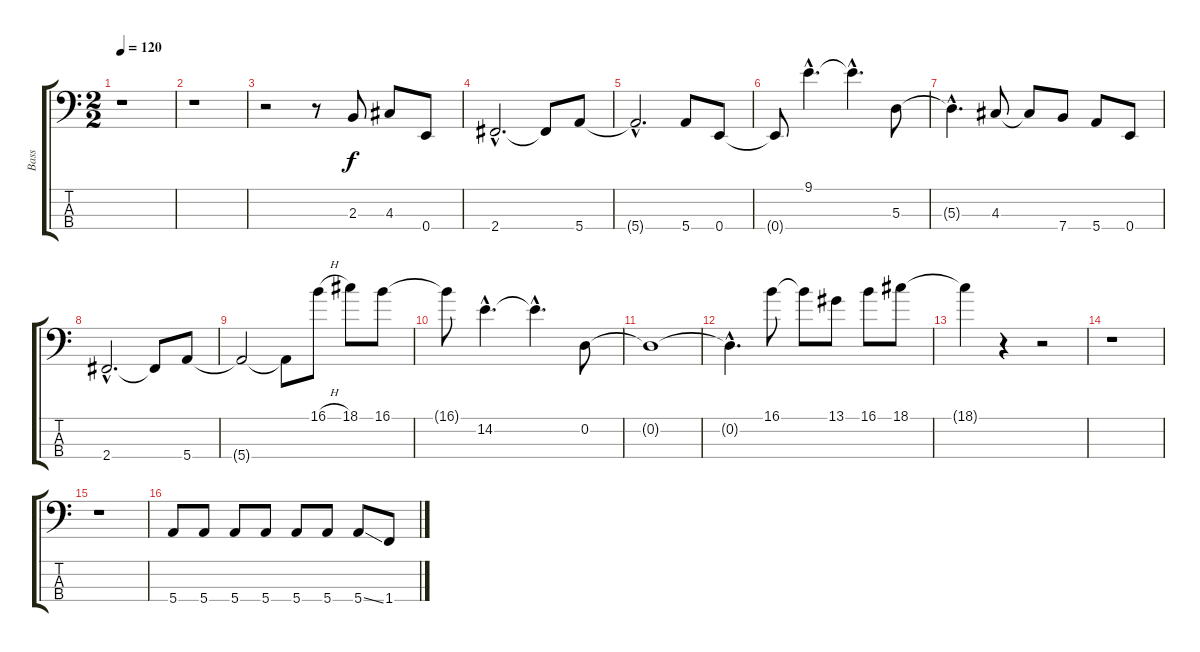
\track ("Bass" "Bass") {instrument electricbasspick}
\staff {score tabs}
\tuning (G2 D2 A1 E1) {hide}
\ts (2 2)
\tempo 120
\clef f4
\ks c
r.1{dy f} |
r.1 |
r.2 r.8 2.3.8 4.3.8 0.4.8 |
2.4{hac}.2{d} 2.4{t}.8 5.4.8 |
5.4{hac t}.2{d} 5.4.8 0.4.8 |
0.4{t}.8 9.1{hac}.4{d} 9.1{hac t}.4{d} 5.3.8 |
5.3{hac t}.4{d} 4.3.8 4.3{t}.8 7.4.8 5.4.8 0.4.8 |
2.4{hac}.2{d} 2.4{t}.8 5.4.8 |
5.4{t}.2 5.4{t}.8 16.1{h}.8 18.1.8 16.1.8 |
16.1{t}.8 14.2{hac}.4{d} 14.2{hac t}.4{d} 0.2.8 |
0.2{t}.1 |
0.2{hac t}.4{d} 16.1.8 16.1{t}.8 13.1.8 16.1.8 18.1.8 |
18.1{t}.4 r.4 r.2 |
r.1 |
r.1 |
5.4.8 5.4.8 5.4.8 5.4.8 5.4.8 5.4.8 5.4{ss}.8 1.4.8
